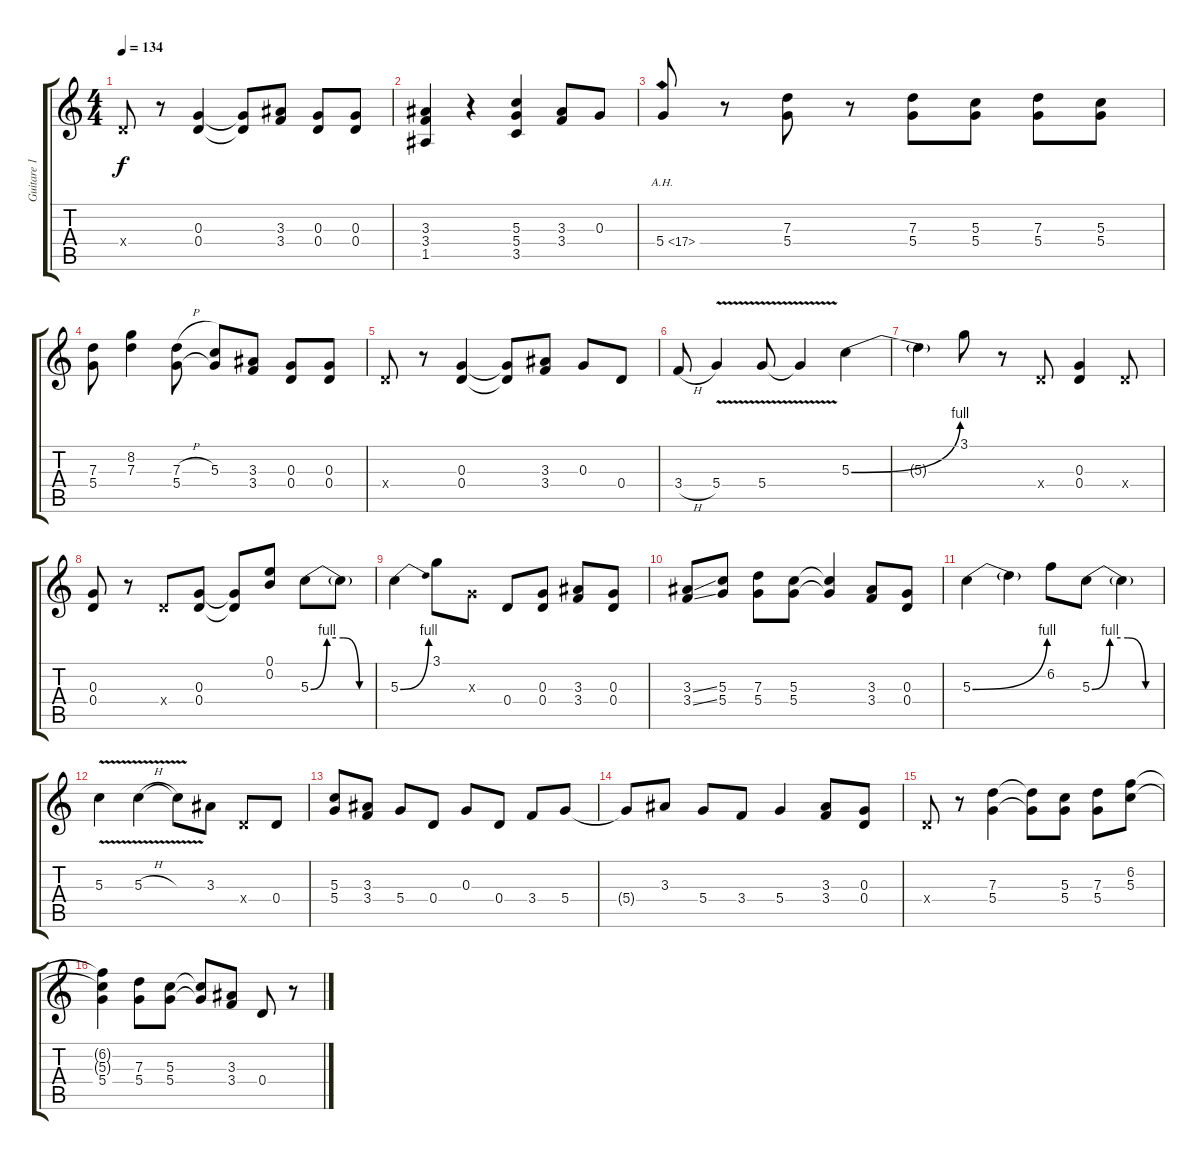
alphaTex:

\track ("Guitare 1" "Guitare 1") {instrument overdrivenguitar}
\staff {score tabs}
\tuning (E4 B3 G3 D3 A2 E2) {hide}
\ts (4 4)
\tempo 134
\clef g2
\ks c
0.4{x}.8{dy f} r.8 (0.3 0.4).4 (0.3{t} 0.4{t}).8 (3.3 3.4).8 (0.3 0.4).8 (0.3 0.4).8 |
(3.3 3.4 1.5).4 r.4 (5.3 5.4 3.5).4 (3.3 3.4).8 0.3.8 |
5.4{ah 12}.8 r.8 (7.3 5.4).8 r.8 (7.3 5.4).8 (5.3 5.4).8 (7.3 5.4).8 (5.3 5.4).8 |
(7.3 5.4).8 (8.2 7.3).4 (7.3{h} 5.4).8 (5.3 5.4{t}).8 (3.3 3.4).8 (0.3 0.4).8 (0.3 0.4).8 |
0.4{x}.8 r.8 (0.3 0.4).4 (0.3{t} 0.4{t}).8 (3.3 3.4).8 0.3.8 0.4.8 |
3.4{h}.8 5.4{v}.4 5.4{v}.8 5.4{v t}.4 5.3{be (bend 0 0 60 4)}.4 |
5.3{t}.4 3.1.8 r.8 0.4{x}.8 (0.3 0.4).4 0.4{x}.8 |
(0.3 0.4).8 r.8 0.4{x}.8 (0.3 0.4).8 (0.3{t} 0.4{t}).8 (0.1 0.2).8 5.3{be (custom 0 0 15 4 30 4 45 0 60 0)}.8 5.3{t}.8 |
5.3{be (bend 0 0 60 4)}.4 3.1.8 0.3{x}.8 0.4.8 (0.3 0.4).8 (3.3 3.4).8 (0.3 0.4).8 |
(3.3{ss} 3.4{ss}).8 (5.3 5.4).8 (7.3 5.4).8 (5.3 5.4).8 (5.3{t} 5.4{t}).4 (3.3 3.4).8 (0.3 0.4).8 |
5.3{be (bend 0 0 60 4)}.4 5.3{t}.4 6.2.8 5.3{be (custom 0 0 15 4 30 4 45 0 60 0)}.8 5.3{t}.4 |
5.3{v}.4 5.3{v h}.4 5.3{t}.8 3.3.8 0.4{x}.8 0.4.8 |
(5.3 5.4).8 (3.3 3.4).8 5.4.8 0.4.8 0.3.8 0.4.8 3.4.8 5.4.8 |
5.4{t}.8 3.3.8 5.4.8 3.4.8 5.4.4 (3.3 3.4).8 (0.3 0.4).8 |
0.4{x}.8 r.8 (7.3 5.4).4 (7.3{t} 5.4{t}).8 (5.3 5.4).8 (7.3 5.4).8 (6.2 5.3).8 |
(6.2{t} 5.3{t} 5.4).4 (7.3 5.4).8 (5.3 5.4).8 (5.3{t} 5.4{t}).8 (3.3 3.4).8 0.4.8 r.8
